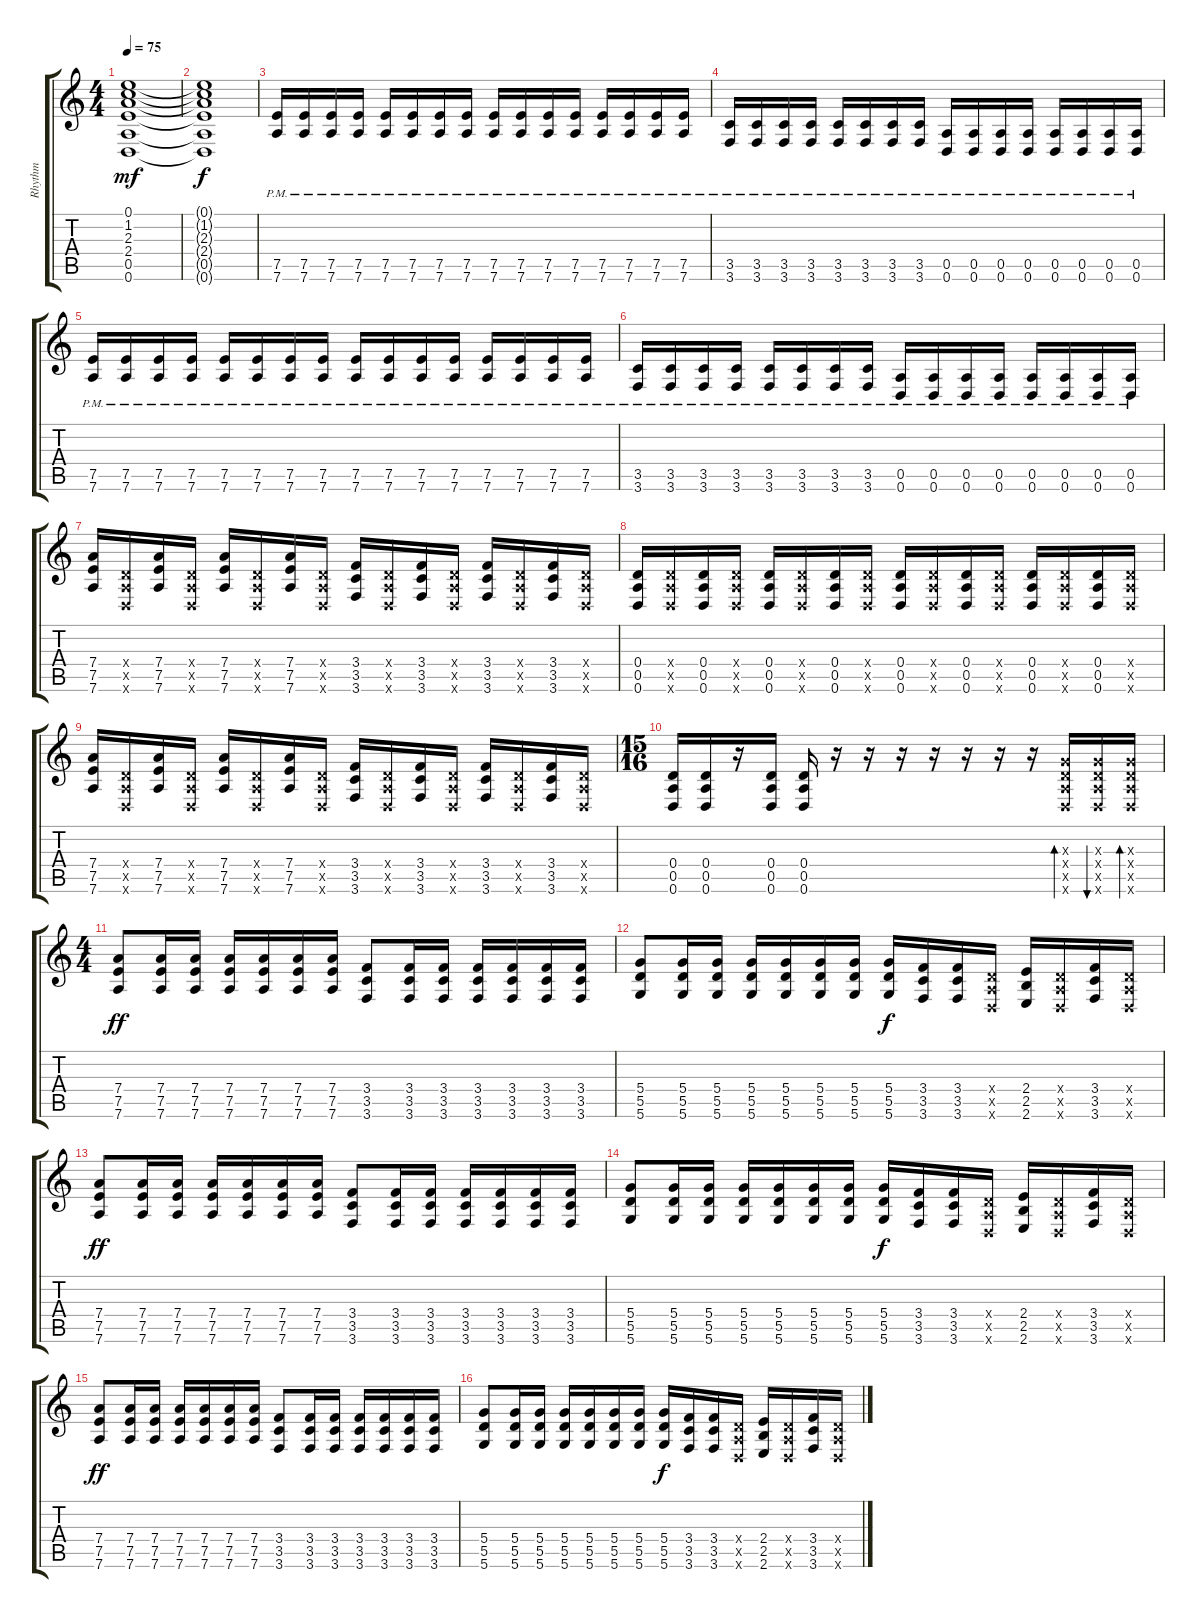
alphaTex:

\track ("Rhythm" "Rhythm") {instrument distortionguitar}
\staff {score tabs}
\tuning (E4 B3 G3 D3 A2 D2) {hide}
\ts (4 4)
\tempo 75
\clef g2
\ks c
(0.1 1.2 2.3 2.4 0.5 0.6).1{dy mf} |
(0.1{t} 1.2{t} 2.3{t} 2.4{t} 0.5{t} 0.6{t}).1{dy f} |
(7.5{pm} 7.6{pm}).16 (7.5{pm} 7.6{pm}).16 (7.5{pm} 7.6{pm}).16 (7.5{pm} 7.6{pm}).16 (7.5{pm} 7.6{pm}).16 (7.5{pm} 7.6{pm}).16 (7.5{pm} 7.6{pm}).16 (7.5{pm} 7.6{pm}).16 (7.5{pm} 7.6{pm}).16 (7.5{pm} 7.6{pm}).16 (7.5{pm} 7.6{pm}).16 (7.5{pm} 7.6{pm}).16 (7.5{pm} 7.6{pm}).16 (7.5{pm} 7.6{pm}).16 (7.5{pm} 7.6{pm}).16 (7.5{pm} 7.6{pm}).16 |
(3.5{pm} 3.6{pm}).16 (3.5{pm} 3.6{pm}).16 (3.5{pm} 3.6{pm}).16 (3.5{pm} 3.6{pm}).16 (3.5{pm} 3.6{pm}).16 (3.5{pm} 3.6{pm}).16 (3.5{pm} 3.6{pm}).16 (3.5{pm} 3.6{pm}).16 (0.5{pm} 0.6{pm}).16 (0.5{pm} 0.6{pm}).16 (0.5{pm} 0.6{pm}).16 (0.5{pm} 0.6{pm}).16 (0.5{pm} 0.6{pm}).16 (0.5{pm} 0.6{pm}).16 (0.5{pm} 0.6{pm}).16 (0.5{pm} 0.6{pm}).16 |
(7.5{pm} 7.6{pm}).16 (7.5{pm} 7.6{pm}).16 (7.5{pm} 7.6{pm}).16 (7.5{pm} 7.6{pm}).16 (7.5{pm} 7.6{pm}).16 (7.5{pm} 7.6{pm}).16 (7.5{pm} 7.6{pm}).16 (7.5{pm} 7.6{pm}).16 (7.5{pm} 7.6{pm}).16 (7.5{pm} 7.6{pm}).16 (7.5{pm} 7.6{pm}).16 (7.5{pm} 7.6{pm}).16 (7.5{pm} 7.6{pm}).16 (7.5{pm} 7.6{pm}).16 (7.5{pm} 7.6{pm}).16 (7.5{pm} 7.6{pm}).16 |
(3.5{pm} 3.6{pm}).16 (3.5{pm} 3.6{pm}).16 (3.5{pm} 3.6{pm}).16 (3.5{pm} 3.6{pm}).16 (3.5{pm} 3.6{pm}).16 (3.5{pm} 3.6{pm}).16 (3.5{pm} 3.6{pm}).16 (3.5{pm} 3.6{pm}).16 (0.5{pm} 0.6{pm}).16 (0.5{pm} 0.6{pm}).16 (0.5{pm} 0.6{pm}).16 (0.5{pm} 0.6{pm}).16 (0.5{pm} 0.6{pm}).16 (0.5{pm} 0.6{pm}).16 (0.5{pm} 0.6{pm}).16 (0.5{pm} 0.6{pm}).16 |
(7.4 7.5 7.6).16 (0.4{x} 0.5{x} 0.6{x}).16 (7.4 7.5 7.6).16 (0.4{x} 0.5{x} 0.6{x}).16 (7.4 7.5 7.6).16 (0.4{x} 0.5{x} 0.6{x}).16 (7.4 7.5 7.6).16 (0.4{x} 0.5{x} 0.6{x}).16 (3.4 3.5 3.6).16 (0.4{x} 0.5{x} 0.6{x}).16 (3.4 3.5 3.6).16 (0.4{x} 0.5{x} 0.6{x}).16 (3.4 3.5 3.6).16 (0.4{x} 0.5{x} 0.6{x}).16 (3.4 3.5 3.6).16 (0.4{x} 0.5{x} 0.6{x}).16 |
(0.4 0.5 0.6).16 (0.4{x} 0.5{x} 0.6{x}).16 (0.4 0.5 0.6).16 (0.4{x} 0.5{x} 0.6{x}).16 (0.4 0.5 0.6).16 (0.4{x} 0.5{x} 0.6{x}).16 (0.4 0.5 0.6).16 (0.4{x} 0.5{x} 0.6{x}).16 (0.4 0.5 0.6).16 (0.4{x} 0.5{x} 0.6{x}).16 (0.4 0.5 0.6).16 (0.4{x} 0.5{x} 0.6{x}).16 (0.4 0.5 0.6).16 (0.4{x} 0.5{x} 0.6{x}).16 (0.4 0.5 0.6).16 (0.4{x} 0.5{x} 0.6{x}).16 |
(7.4 7.5 7.6).16 (0.4{x} 0.5{x} 0.6{x}).16 (7.4 7.5 7.6).16 (0.4{x} 0.5{x} 0.6{x}).16 (7.4 7.5 7.6).16 (0.4{x} 0.5{x} 0.6{x}).16 (7.4 7.5 7.6).16 (0.4{x} 0.5{x} 0.6{x}).16 (3.4 3.5 3.6).16 (0.4{x} 0.5{x} 0.6{x}).16 (3.4 3.5 3.6).16 (0.4{x} 0.5{x} 0.6{x}).16 (3.4 3.5 3.6).16 (0.4{x} 0.5{x} 0.6{x}).16 (3.4 3.5 3.6).16 (0.4{x} 0.5{x} 0.6{x}).16 |
\ts (15 16)
(0.4 0.5 0.6).16 (0.4 0.5 0.6).16 r.16 (0.4 0.5 0.6).16 (0.4 0.5 0.6).16 r.16 r.16 r.16 r.16 r.16 r.16 r.16 (0.3{x} 0.4{x} 0.5{x} 0.6{x}).16{bd 60} (0.3{x} 0.4{x} 0.5{x} 0.6{x}).16{bu 60} (0.3{x} 0.4{x} 0.5{x} 0.6{x}).16{bd 60} |
\ts (4 4)
(7.4 7.5 7.6).8{dy ff} (7.4 7.5 7.6).16 (7.4 7.5 7.6).16 (7.4 7.5 7.6).16 (7.4 7.5 7.6).16 (7.4 7.5 7.6).16 (7.4 7.5 7.6).16 (3.4 3.5 3.6).8 (3.4 3.5 3.6).16 (3.4 3.5 3.6).16 (3.4 3.5 3.6).16 (3.4 3.5 3.6).16 (3.4 3.5 3.6).16 (3.4 3.5 3.6).16 |
(5.4 5.5 5.6).8 (5.4 5.5 5.6).16 (5.4 5.5 5.6).16 (5.4 5.5 5.6).16 (5.4 5.5 5.6).16 (5.4 5.5 5.6).16 (5.4 5.5 5.6).16 (5.4 5.5 5.6).16{dy f} (3.4 3.5 3.6).16 (3.4 3.5 3.6).16 (0.4{x} 0.5{x} 0.6{x}).16 (2.4 2.5 2.6).16 (0.4{x} 0.5{x} 0.6{x}).16 (3.4 3.5 3.6).16 (0.4{x} 0.5{x} 0.6{x}).16 |
(7.4 7.5 7.6).8{dy ff} (7.4 7.5 7.6).16 (7.4 7.5 7.6).16 (7.4 7.5 7.6).16 (7.4 7.5 7.6).16 (7.4 7.5 7.6).16 (7.4 7.5 7.6).16 (3.4 3.5 3.6).8 (3.4 3.5 3.6).16 (3.4 3.5 3.6).16 (3.4 3.5 3.6).16 (3.4 3.5 3.6).16 (3.4 3.5 3.6).16 (3.4 3.5 3.6).16 |
(5.4 5.5 5.6).8 (5.4 5.5 5.6).16 (5.4 5.5 5.6).16 (5.4 5.5 5.6).16 (5.4 5.5 5.6).16 (5.4 5.5 5.6).16 (5.4 5.5 5.6).16 (5.4 5.5 5.6).16{dy f} (3.4 3.5 3.6).16 (3.4 3.5 3.6).16 (0.4{x} 0.5{x} 0.6{x}).16 (2.4 2.5 2.6).16 (0.4{x} 0.5{x} 0.6{x}).16 (3.4 3.5 3.6).16 (0.4{x} 0.5{x} 0.6{x}).16 |
(7.4 7.5 7.6).8{dy ff} (7.4 7.5 7.6).16 (7.4 7.5 7.6).16 (7.4 7.5 7.6).16 (7.4 7.5 7.6).16 (7.4 7.5 7.6).16 (7.4 7.5 7.6).16 (3.4 3.5 3.6).8 (3.4 3.5 3.6).16 (3.4 3.5 3.6).16 (3.4 3.5 3.6).16 (3.4 3.5 3.6).16 (3.4 3.5 3.6).16 (3.4 3.5 3.6).16 |
(5.4 5.5 5.6).8 (5.4 5.5 5.6).16 (5.4 5.5 5.6).16 (5.4 5.5 5.6).16 (5.4 5.5 5.6).16 (5.4 5.5 5.6).16 (5.4 5.5 5.6).16 (5.4 5.5 5.6).16{dy f} (3.4 3.5 3.6).16 (3.4 3.5 3.6).16 (0.4{x} 0.5{x} 0.6{x}).16 (2.4 2.5 2.6).16 (0.4{x} 0.5{x} 0.6{x}).16 (3.4 3.5 3.6).16 (0.4{x} 0.5{x} 0.6{x}).16
